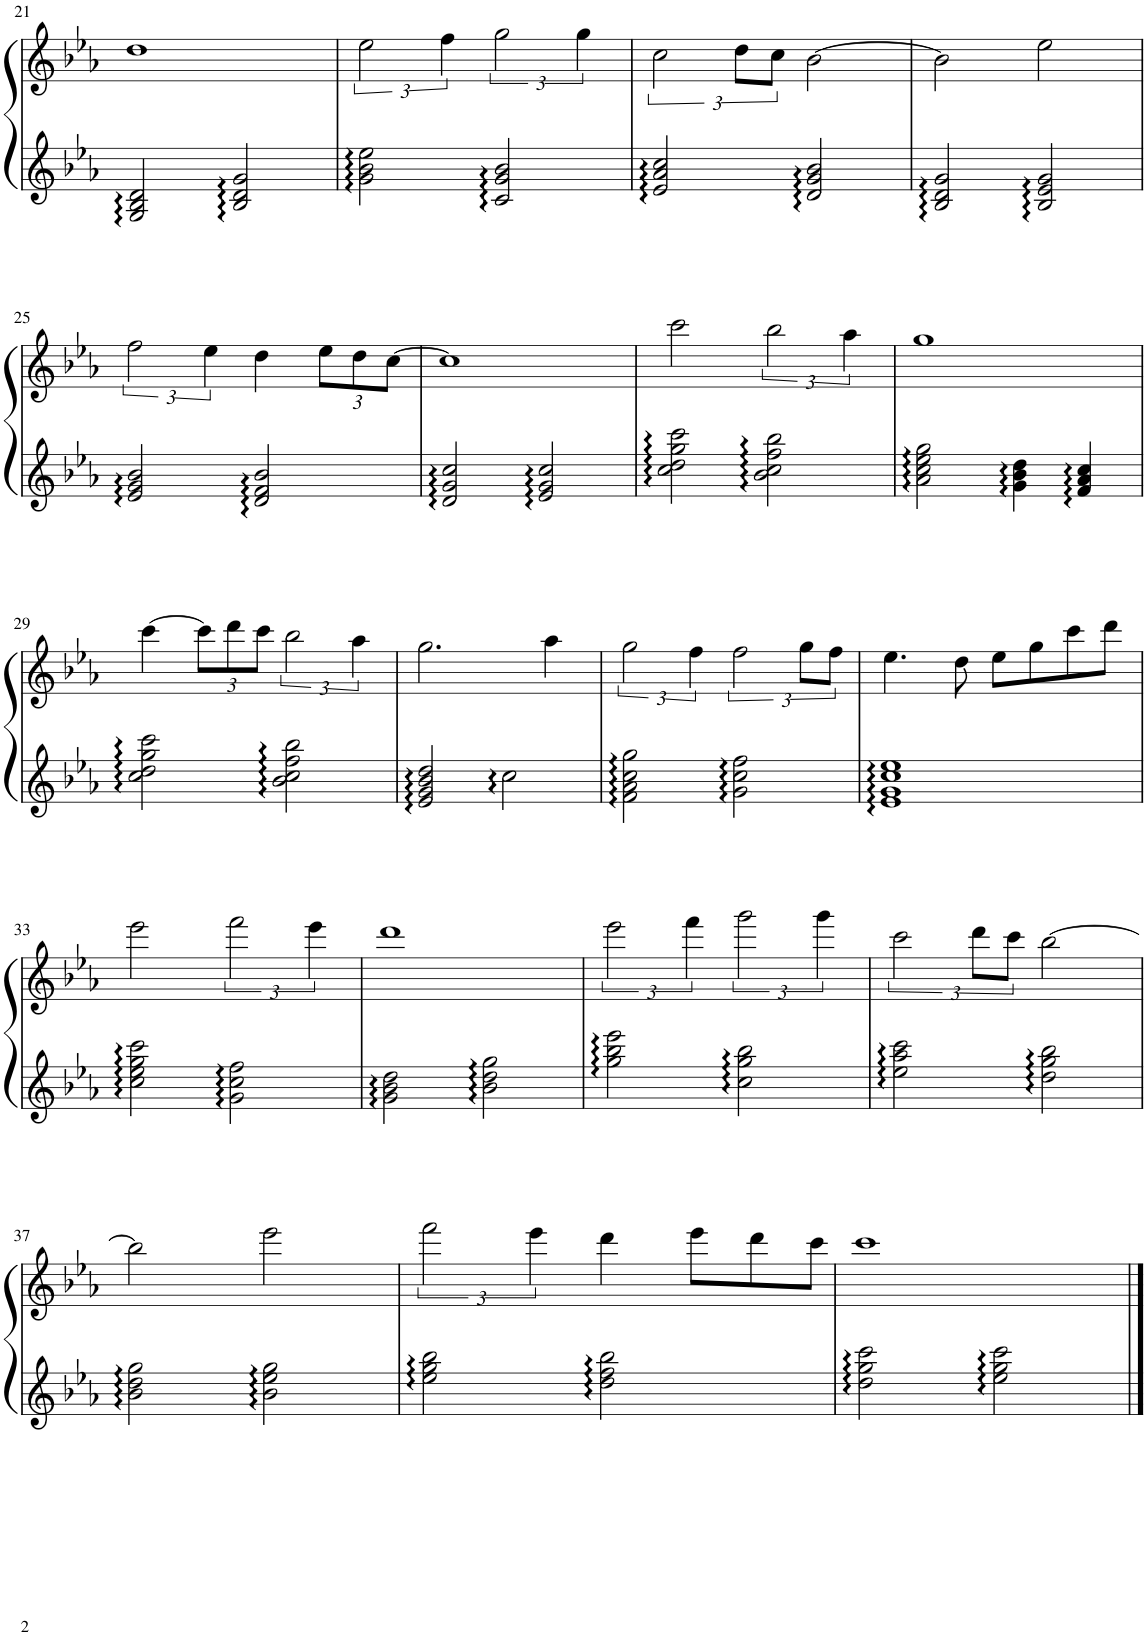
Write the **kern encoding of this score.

**kern	**kern
*part1	*part1
*staff2	*staff1
*I"Harpe	*
!!LO:PB:g=z
*clefG2	*clefG2
*k[b-e-a-]	*k[b-e-a-]
*M4/4	*M4/4
*met(c|)	*met(c|)
=21	=21
2G/ 2B-/ 2d/	1dd
2B-/ 2d/ 2g/	.
=22	=22
2g\ 2b-\ 2ee-\	3ee-\
.	6ff\
2c/ 2g/ 2b-/	3gg\
.	6gg\
=23	=23
2e-/ 2a-/ 2cc/	3cc\
.	12dd\L
.	12cc\J
2d/ 2g/ 2b-/	[2b-\
=24	=24
2B-/ 2d/ 2g/	2b-\]
2B-/ 2e-/ 2g/	2ee-\
!!LO:LB:g=z
=25	=25
2e-/ 2g/ 2b-/	3ff\
.	6ee-\
2d/ 2f/ 2b-/	4dd\
*	*Xbrackettup
.	12ee-\L
.	12dd\
.	[12cc\J
=26	=26
2d/ 2g/ 2cc/	1cc]
2e-/ 2g/ 2cc/	.
=27	=27
2cc\ 2dd\ 2gg\ 2ccc\	2ccc\
*	*brackettup
2b-\ 2cc\ 2ff\ 2bb-\	3bb-\
.	6aa-\
=28	=28
2a-\ 2cc\ 2ee-\ 2gg\	1gg
4g\ 4b-\ 4dd\	.
4f/ 4a-/ 4cc/	.
!!LO:LB:g=z
=29	=29
2cc\ 2dd\ 2gg\ 2ccc\	[4ccc\
*	*Xbrackettup
.	12ccc\L]
.	12ddd\
.	12ccc\J
*	*brackettup
2b-\ 2cc\ 2ff\ 2bb-\	3bb-\
.	6aa-\
=30	=30
2e-/ 2g/ 2b-/ 2dd/	2.gg\
2cc\	.
.	4aa-\
=31	=31
2f\ 2a-\ 2cc\ 2gg\	3gg\
.	6ff\
2g\ 2cc\ 2ff\	3ff\
.	12gg\L
.	12ff\J
=32	=32
1e- 1g 1cc 1ee-	4.ee-\
.	8dd\
.	8ee-\L
.	8gg\
.	8ccc\
.	8ddd\J
!!LO:LB:g=z
=33	=33
2cc\ 2ee-\ 2gg\ 2ccc\	2eee-\
2g\ 2cc\ 2ff\	3fff\
.	6eee-\
=34	=34
2g\ 2b-\ 2dd\	1ddd
2b-\ 2dd\ 2gg\	.
=35	=35
2gg\ 2bb-\ 2eee-\	3eee-\
.	6fff\
2cc\ 2gg\ 2bb-\	3ggg\
.	6ggg\
=36	=36
2ee-\ 2aa-\ 2ccc\	3ccc\
.	12ddd\L
.	12ccc\J
2dd\ 2gg\ 2bb-\	[2bb-\
!!LO:LB:g=z
=37	=37
2b-\ 2dd\ 2gg\	2bb-\]
2b-\ 2ee-\ 2gg\	2eee-\
=38	=38
2ee-\ 2gg\ 2bb-\	3fff\
.	6eee-\
2dd\ 2ff\ 2bb-\	4ddd\
.	8eee-\L
.	8ddd\
8ryy	8ccc\J
=39	=39
2dd\ 2gg\ 2ccc\	1ccc
2ee-\ 2gg\ 2ccc\	.
==	==
*-	*-
